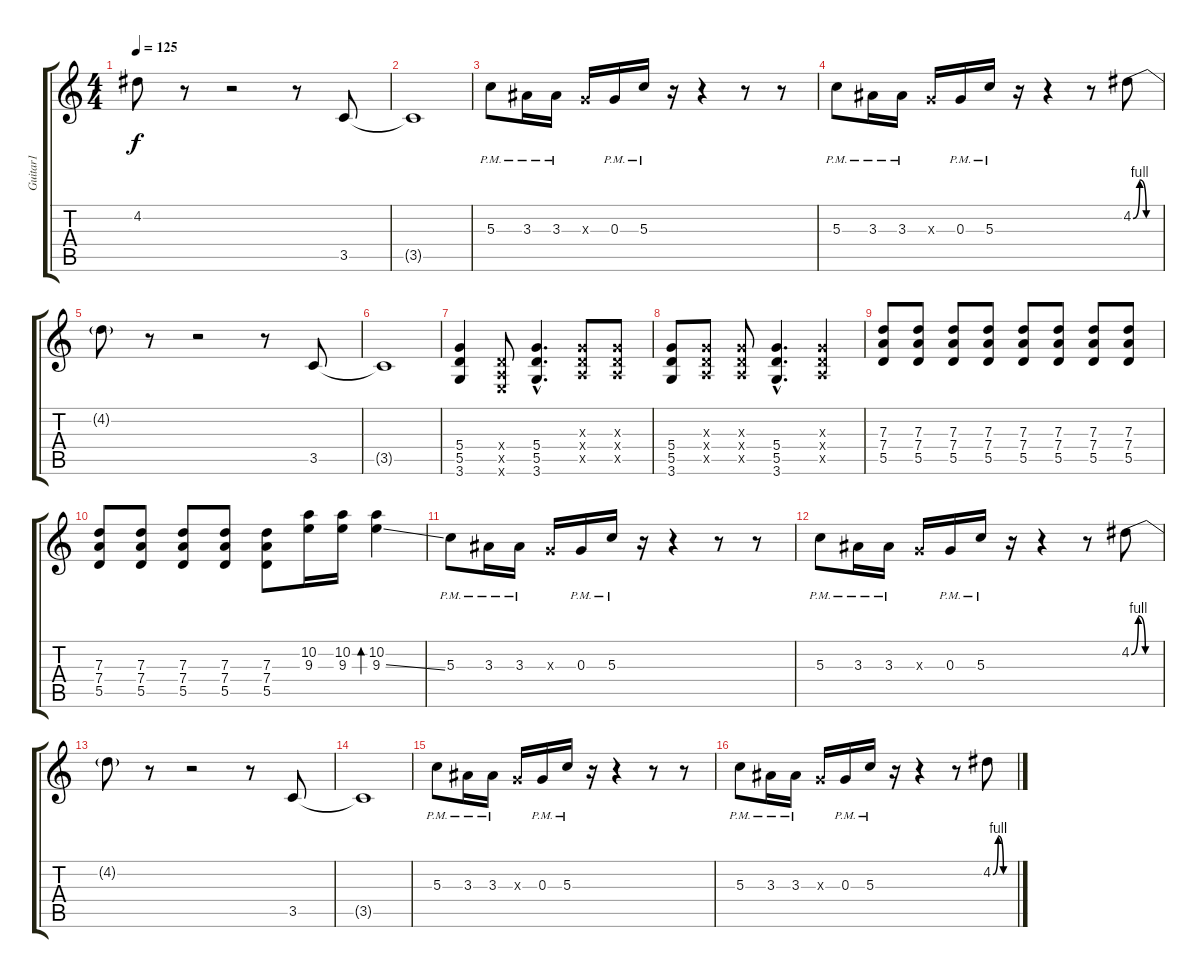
\track ("Guitar1" "Guitar1") {instrument distortionguitar}
\staff {score tabs}
\tuning (E4 B3 G3 D3 A2 E2) {hide}
\ts (4 4)
\tempo 125
\clef g2
\ks c
4.2{t}.8{dy f} r.8 r.2 r.8 3.5.8 |
3.5{t}.1 |
5.3{pm}.8 3.3{pm}.16 3.3{pm}.16 0.3{x}.16 0.3{pm}.16 5.3{pm}.16 r.16 r.4 r.8 r.8 |
5.3{pm}.8 3.3{pm}.16 3.3{pm}.16 0.3{x}.16 0.3{pm}.16 5.3{pm}.16 r.16 r.4 r.8 4.2{be (custom 0 0 15 4 30 0 60 0)}.8 |
4.2{t}.8 r.8 r.2 r.8 3.5.8 |
3.5{t}.1 |
(5.4 5.5 3.6).4 (0.4{x} 0.5{x} 0.6{x}).8 (5.4{hac} 5.5{hac} 3.6{hac}).4{d} (0.3{x} 0.4{x} 0.5{x}).8 (0.3{x} 0.4{x} 0.5{x}).8 |
(5.4 5.5 3.6).8 (0.3{x} 0.4{x} 0.5{x}).8 (0.3{x} 0.4{x} 0.5{x}).8 (5.4{hac} 5.5{hac} 3.6{hac}).4{d} (0.3{x} 0.4{x} 0.5{x}).4 |
(7.3 7.4 5.5).8 (7.3 7.4 5.5).8 (7.3 7.4 5.5).8 (7.3 7.4 5.5).8 (7.3 7.4 5.5).8 (7.3 7.4 5.5).8 (7.3 7.4 5.5).8 (7.3 7.4 5.5).8 |
(7.3 7.4 5.5).8 (7.3 7.4 5.5).8 (7.3 7.4 5.5).8 (7.3 7.4 5.5).8 (7.3 7.4 5.5).8 (10.2 9.3).16 (10.2 9.3).16 (10.2 9.3{ss}).4{bd 30} |
5.3{pm}.8 3.3{pm}.16 3.3{pm}.16 0.3{x}.16 0.3{pm}.16 5.3{pm}.16 r.16 r.4 r.8 r.8 |
5.3{pm}.8 3.3{pm}.16 3.3{pm}.16 0.3{x}.16 0.3{pm}.16 5.3{pm}.16 r.16 r.4 r.8 4.2{be (custom 0 0 15 4 30 0 60 0)}.8 |
4.2{t}.8 r.8 r.2 r.8 3.5.8 |
3.5{t}.1 |
5.3{pm}.8 3.3{pm}.16 3.3{pm}.16 0.3{x}.16 0.3{pm}.16 5.3{pm}.16 r.16 r.4 r.8 r.8 |
5.3{pm}.8 3.3{pm}.16 3.3{pm}.16 0.3{x}.16 0.3{pm}.16 5.3{pm}.16 r.16 r.4 r.8 4.2{be (custom 0 0 15 4 30 0 60 0)}.8
